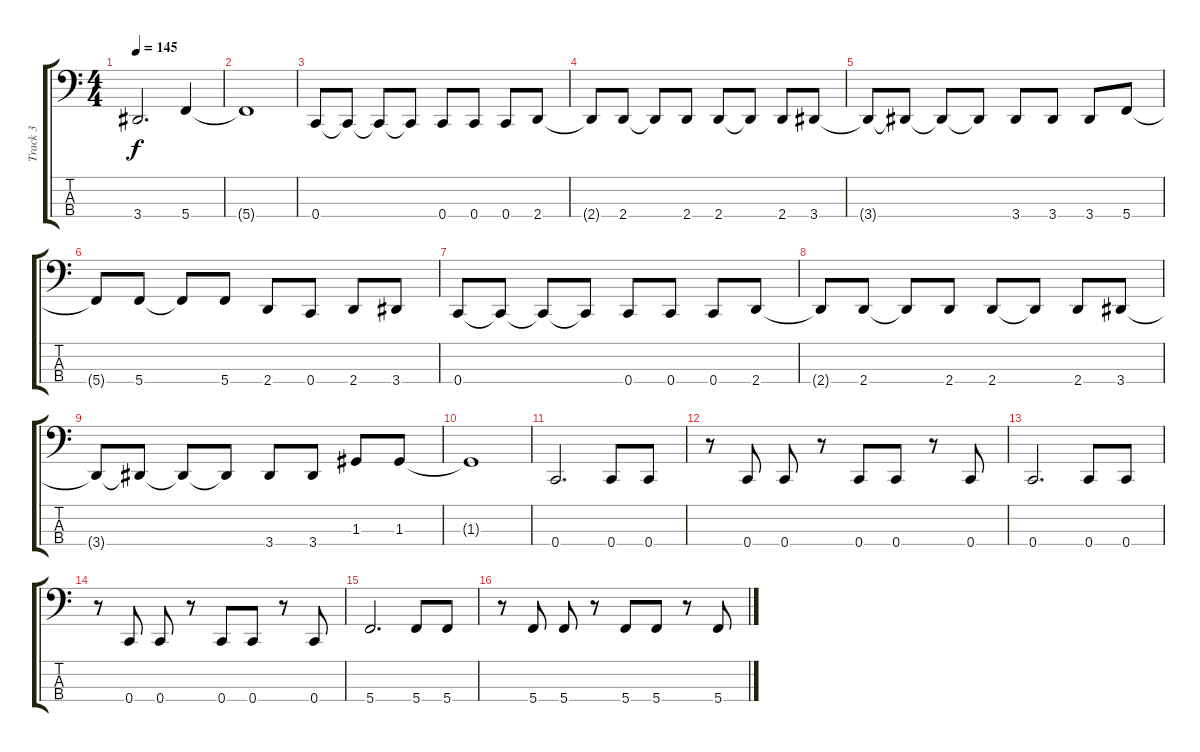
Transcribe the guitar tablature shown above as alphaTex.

\track ("Track 3" "Track 3") {instrument electricbasspick}
\staff {score tabs}
\tuning (F2 C2 G1 C1) {hide}
\ts (4 4)
\tempo 145
\clef f4
\ks c
3.4.2{d dy f} 5.4.4 |
5.4{t}.1 |
0.4.8 0.4{t}.8 0.4{t}.8 0.4{t}.8 0.4.8 0.4.8 0.4.8 2.4.8 |
2.4{t}.8 2.4.8 2.4{t}.8 2.4.8 2.4.8 2.4{t}.8 2.4.8 3.4.8 |
3.4{t}.8 3.4{t}.8 3.4{t}.8 3.4{t}.8 3.4.8 3.4.8 3.4.8 5.4.8 |
5.4{t}.8 5.4.8 5.4{t}.8 5.4.8 2.4.8 0.4.8 2.4.8 3.4.8 |
0.4.8 0.4{t}.8 0.4{t}.8 0.4{t}.8 0.4.8 0.4.8 0.4.8 2.4.8 |
2.4{t}.8 2.4.8 2.4{t}.8 2.4.8 2.4.8 2.4{t}.8 2.4.8 3.4.8 |
3.4{t}.8 3.4{t}.8 3.4{t}.8 3.4{t}.8 3.4.8 3.4.8 1.3.8 1.3.8 |
1.3{t}.1 |
0.4.2{d} 0.4.8 0.4.8 |
r.8 0.4.8 0.4.8 r.8 0.4.8 0.4.8 r.8 0.4.8 |
0.4.2{d} 0.4.8 0.4.8 |
r.8 0.4.8 0.4.8 r.8 0.4.8 0.4.8 r.8 0.4.8 |
5.4.2{d} 5.4.8 5.4.8 |
r.8 5.4.8 5.4.8 r.8 5.4.8 5.4.8 r.8 5.4.8
